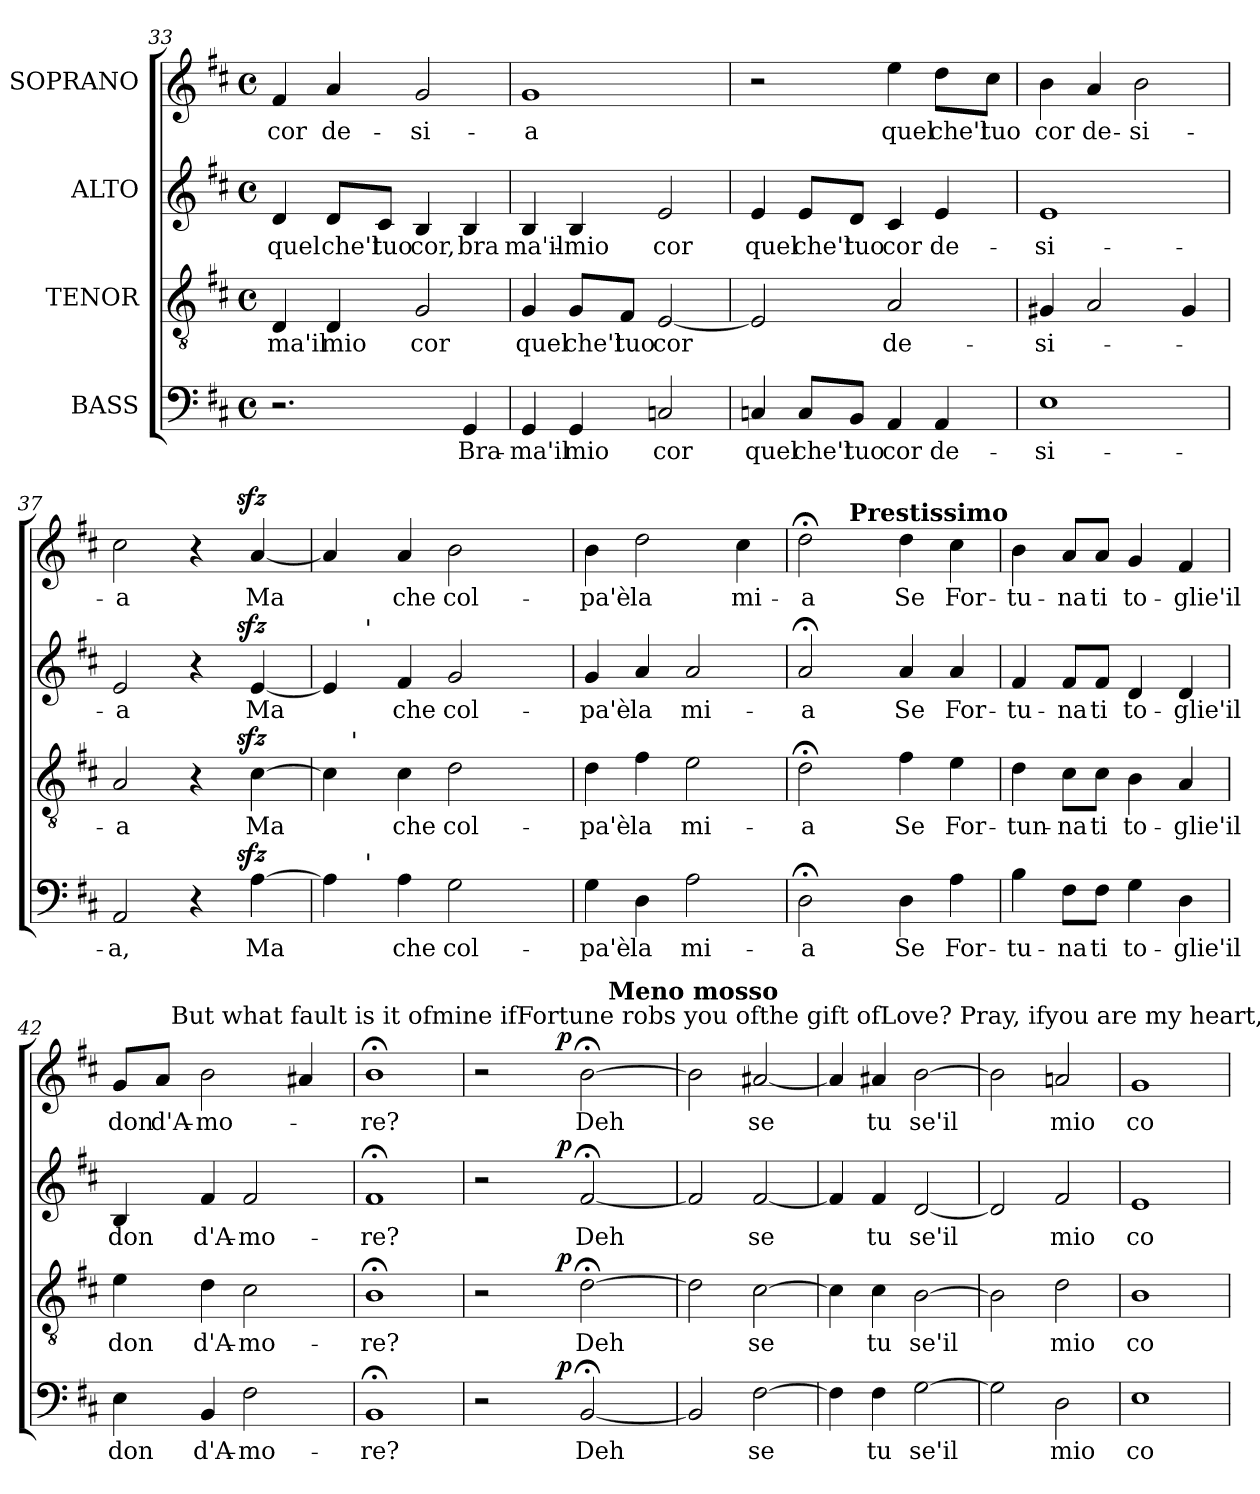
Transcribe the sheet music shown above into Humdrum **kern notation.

**kern	**text	**dynam	**kern	**text	**dynam	**kern	**text	**dynam	**kern	**text	**dynam
*part4	*part4	*part4	*part3	*part3	*part3	*part2	*part2	*part2	*part1	*part1	*part1
*staff4	*staff4	*staff4	*staff3	*staff3	*staff3	*staff2	*staff2	*staff2	*staff1	*staff1	*staff1
*I"BASS	*	*	*I"TENOR	*	*	*I"ALTO	*	*	*I"SOPRANO	*	*
*clefF4	*	*	*clefGv2	*	*	*clefG2	*	*	*clefG2	*	*
*k[f#c#]	*	*	*k[f#c#]	*	*	*k[f#c#]	*	*	*k[f#c#]	*	*
*D:	*	*	*D:	*	*	*D:	*	*	*D:	*	*
*M4/4	*	*	*M4/4	*	*	*M4/4	*	*	*M4/4	*	*
*met(c)	*	*	*met(c)	*	*	*met(c)	*	*	*met(c)	*	*
=33	=33	=33	=33	=33	=33	=33	=33	=33	=33	=33	=33
!	!	!	!	!LO:LY:b	!	!	!LO:LY:b	!	!	!LO:LY:b	!
2.r	.	.	4D/	-ma'il	.	4d/	quel	.	4f#/	cor	.
!	!	!	!	!LO:LY:b	!	!	!LO:LY:b	!	!	!LO:LY:b	!
.	.	.	4D/	mio	.	8d/L	che'l	.	4a/	de-	.
!	!	!	!	!	!	!	!LO:LY:b	!	!	!	!
.	.	.	.	.	.	8c#/J	tuo	.	.	.	.
!	!	!	!	!LO:LY:b	!	!	!LO:LY:b	!	!	!LO:LY:b	!
.	.	.	2G/	cor	.	4B/	cor,	.	2g/	-si-	.
!	!LO:LY:b	!	!	!	!	!	!LO:LY:b	!	!	!	!
4GG/	Bra-	.	.	.	.	4B/	bra	.	.	.	.
=34	=34	=34	=34	=34	=34	=34	=34	=34	=34	=34	=34
!	!LO:LY:b	!	!	!LO:LY:b	!	!	!LO:LY:b	!	!	!LO:LY:b:rj	!
4GG/	-ma'il	.	4G/	quel	.	4B/	ma'il-	.	1g	-a	.
!	!LO:LY:b	!	!	!LO:LY:b	!	!	!LO:LY:b	!	!	!	!
4GG/	mio	.	8G/L	che'l	.	4B/	-mio	.	.	.	.
!	!	!	!	!LO:LY:b	!	!	!	!	!	!	!
.	.	.	8F#/J	tuo	.	.	.	.	.	.	.
!	!LO:LY:b	!	!	!LO:LY:b	!	!	!LO:LY:b	!	!	!	!
2Cn/	cor	.	[<2E/	cor	.	2e/	cor	.	.	.	.
=35	=35	=35	=35	=35	=35	=35	=35	=35	=35	=35	=35
!	!LO:LY:b	!	!	!	!	!	!LO:LY:b	!	!	!	!
4Cn/	quel	.	2E/]	.	.	4e/	quel	.	2r	.	.
!	!LO:LY:b	!	!	!	!	!	!LO:LY:b	!	!	!	!
8C/L	che'l	.	.	.	.	8e/L	che'l	.	.	.	.
!	!LO:LY:b	!	!	!	!	!	!LO:LY:b	!	!	!	!
8BB/J	tuo	.	.	.	.	8d/J	tuo	.	.	.	.
!	!LO:LY:b	!	!	!LO:LY:b	!	!	!LO:LY:b	!	!	!LO:LY:b	!
4AA/	cor	.	2A/	de-	.	4c#/	cor	.	4ee\	quel	.
!	!LO:LY:b	!	!	!	!	!	!LO:LY:b	!	!	!LO:LY:b	!
4AA/	de-	.	.	.	.	4e/	de-	.	8dd\L	che'l	.
!	!	!	!	!	!	!	!	!	!	!LO:LY:b	!
.	.	.	.	.	.	.	.	.	8cc#\J	tuo	.
!!LO:PB:g=z
=36	=36	=36	=36	=36	=36	=36	=36	=36	=36	=36	=36
!	!LO:LY:b	!	!	!LO:LY:b	!	!	!LO:LY:b	!	!	!LO:LY:b	!
1E	-si-	.	4G#X/	-si-	.	1e	-si-	.	4b\	cor	.
!	!	!	!	!	!	!	!	!	!	!LO:LY:b	!
.	.	.	2A/	.	.	.	.	.	4a/	de-	.
!	!	!	!	!	!	!	!	!	!	!LO:LY:b	!
.	.	.	.	.	.	.	.	.	2b\	-si-	.
.	.	.	4G#/	.	.	.	.	.	.	.	.
=37	=37	=37	=37	=37	=37	=37	=37	=37	=37	=37	=37
!	!LO:LY:b	!	!	!LO:LY:b	!	!	!LO:LY:b	!	!	!LO:LY:b	!
*^	*	*	*^	*	*	*^	*	*	*^	*	*
2AA/	2ryy	-a,	.	2A/	2ryy	-a	.	2e/	2ryy	-a	.	2cc#\	2ryy	-a	.
4r	8..ryy	.	.	4r	8..ryy	.	.	4r	8..ryy	.	.	4r	8..ryy	.	.
!	!	!	!LO:DY:a	!	!	!	!LO:DY:a	!	!	!	!LO:DY:a	!	!	!	!LO:DY:a
.	4ryy	.	sfz	.	4ryy	.	sfz	.	4ryy	.	sfz	.	4ryy	.	sfz
!	!	!LO:LY:b	!	!	!	!LO:LY:b	!	!	!	!LO:LY:b	!	!	!	!LO:LY:b	!
[>4A\	.	Ma	.	[>4c#\	.	Ma	.	[<4e/	.	Ma	.	[<4a/	.	Ma	.
.	32ryy	.	.	.	32ryy	.	.	.	32ryy	.	.	.	32ryy	.	.
*	*	*	*	*	*	*	*	*	*	*	*	*v	*v	*	*
=38	=38	=38	=38	=38	=38	=38	=38	=38	=38	=38	=38	=38	=38	=38
4A\]	8ryy	.	.	4c#\]	16.ryy	.	.	4e/]	8ryy	.	.	4a/]	.	.
!	!	!	!	!	!LO:TX:a:t='	!	!	!	!	!	!	!	!	!
.	.	.	.	.	2ryy	.	.	.	.	.	.	.	.	.
!	!	!	!	!	!	!	!	!	!LO:TX:a:t='	!	!	!	!	!
!	!LO:TX:a:t='	!	!	!	!	!	!	!	!	!	!	!	!	!
.	2..ryy	.	.	.	.	.	.	.	2..ryy	.	.	.	.	.
!	!	!LO:LY:b	!	!	!	!LO:LY:b	!	!	!	!LO:LY:b	!	!	!LO:LY:b	!
4A\	.	che	.	4c#\	.	che	.	4f#/	.	che	.	4a/	che	.
!	!	!LO:LY:b	!	!	!	!LO:LY:b	!	!	!	!LO:LY:b	!	!	!LO:LY:b	!
2G\	.	col-	.	2d\	.	col-	.	2g/	.	col-	.	2b\	col-	.
.	.	.	.	.	4ryy	.	.	.	.	.	.	.	.	.
.	.	.	.	.	8ryy	.	.	.	.	.	.	.	.	.
.	.	.	.	.	32ryy	.	.	.	.	.	.	.	.	.
=39	=39	=39	=39	=39	=39	=39	=39	=39	=39	=39	=39	=39	=39	=39
!	!	!LO:LY:b	!	!	!	!LO:LY:b	!	!	!	!LO:LY:b	!	!	!LO:LY:b	!
*v	*v	*	*	*	*	*	*	*v	*v	*	*	*	*	*
*	*	*	*v	*v	*	*	*	*	*	*	*	*
4G\	-pa'è	.	4d\	-pa'è	.	4g/	-pa'è	.	4b\	-pa'è	.
!	!LO:LY:b	!	!	!LO:LY:b	!	!	!LO:LY:b	!	!	!LO:LY:b	!
4D\	la	.	4f#\	la	.	4a/	la	.	2dd\	la	.
!	!LO:LY:b	!	!	!LO:LY:b	!	!	!LO:LY:b	!	!	!	!
2A\	mi-	.	2e\	mi-	.	2a/	mi-	.	.	.	.
!	!	!	!	!	!	!	!	!	!	!LO:LY:b	!
.	.	.	.	.	.	.	.	.	4cc#\	mi-	.
=40	=40	=40	=40	=40	=40	=40	=40	=40	=40	=40	=40
!	!LO:LY:b	!	!	!LO:LY:b	!	!	!LO:LY:b	!	!	!LO:LY:b	!
*	*	*	*	*	*	*	*	*	*^	*	*
2D;<\	-a	.	2d;<\	-a	.	2a;/	-a	.	2dd;<\	4ryy	-a	.
!	!	!	!	!	!	!	!	!	!	!LO:TX:a:B:t=Prestissimo	!	!
.	.	.	.	.	.	.	.	.	.	2.ryy	.	.
!	!LO:LY:b	!	!	!LO:LY:b	!	!	!LO:LY:b	!	!	!	!LO:LY:b	!
4D\	Se	.	4f#\	Se	.	4a/	Se	.	4dd\	.	Se	.
!	!LO:LY:b	!	!	!LO:LY:b	!	!	!LO:LY:b	!	!	!	!LO:LY:b	!
4A\	For-	.	4e\	For-	.	4a/	For-	.	4cc#\	.	For-	.
=41	=41	=41	=41	=41	=41	=41	=41	=41	=41	=41	=41	=41
!	!LO:LY:b	!	!	!LO:LY:b	!	!	!LO:LY:b	!	!	!	!LO:LY:b	!
*	*	*	*	*	*	*	*	*	*v	*v	*	*
4B\	-tu-	.	4d\	-tun-	.	4f#/	-tu-	.	4b\	-tu-	.
!	!LO:LY:b	!	!	!LO:LY:b	!	!	!LO:LY:b	!	!	!LO:LY:b	!
8F#\L	-na	.	8c#\L	-na	.	8f#/L	-na	.	8a/L	-na	.
!	!LO:LY:b	!	!	!LO:LY:b	!	!	!LO:LY:b	!	!	!LO:LY:b	!
8F#\J	ti	.	8c#\J	ti	.	8f#/J	ti	.	8a/J	ti	.
!	!LO:LY:b	!	!	!LO:LY:b	!	!	!LO:LY:b	!	!	!LO:LY:b	!
4G\	to-	.	4B\	to-	.	4d/	to-	.	4g/	to-	.
!	!LO:LY:b	!	!	!LO:LY:b	!	!	!LO:LY:b	!	!	!LO:LY:b	!
4D\	-glie'il	.	4A/	-glie'il	.	4d/	-glie'il	.	4f#/	-glie'il	.
!!LO:LB:g=z
=42	=42	=42	=42	=42	=42	=42	=42	=42	=42	=42	=42
!	!LO:LY:b	!	!	!LO:LY:b	!	!	!LO:LY:b	!	!	!LO:LY:b	!
*	*	*	*	*	*	*	*	*	*^	*	*
4E\	don	.	4e\	don	.	4B/	don	.	8g/L	8ryy	don	.
!	!	!	!	!	!	!	!	!	!	!	!LO:LY:b	!
.	.	.	.	.	.	.	.	.	8a/J	32ryy	d'A-	.
!	!	!	!	!	!	!	!	!	!	!LO:TX:a:t=But what fault is it ofmine ifFortune robs you ofthe gift ofLove? Pray, ifyou are my heart,	!	!
.	.	.	.	.	.	.	.	.	.	2ryy	.	.
!	!LO:LY:b	!	!	!LO:LY:b	!	!	!LO:LY:b	!	!	!	!LO:LY:b	!
4BB/	d'A-	.	4d\	d'A-	.	4f#/	d'A-	.	2b\	.	-mo-	.
!	!LO:LY:b	!	!	!LO:LY:b	!	!	!LO:LY:b	!	!	!	!	!
2F#\	-mo-	.	2c#\	-mo-	.	2f#/	-mo-	.	.	.	.	.
.	.	.	.	.	.	.	.	.	.	4ryy	.	.
.	.	.	.	.	.	.	.	.	4a#X/	.	.	.
.	.	.	.	.	.	.	.	.	.	16.ryy	.	.
=43	=43	=43	=43	=43	=43	=43	=43	=43	=43	=43	=43	=43
!	!LO:LY:b	!	!	!LO:LY:b	!	!	!LO:LY:b	!	!	!	!LO:LY:b	!
*	*	*	*	*	*	*	*	*	*v	*v	*	*
1BB;	-re?	.	1B;<	-re?	.	1f#;	-re?	.	1b;<	-re?	.
=44	=44	=44	=44	=44	=44	=44	=44	=44	=44	=44	=44
*^	*	*	*^	*	*	*^	*	*	*^	*	*
*	*	*	*	*	*	*	*	*	*	*	*	*	*^	*	*
2r	4ryy	.	.	2r	4ryy	.	.	2r	4ryy	.	.	2r	4ryy	2ryy	.	.
.	8ryy	.	.	.	8ryy	.	.	.	8ryy	.	.	.	8ryy	.	.	.
.	32ryy	.	.	.	32ryy	.	.	.	32ryy	.	.	.	32ryy	.	.	.
!	!	!	!LO:DY:a	!	!	!	!LO:DY:a	!	!	!	!LO:DY:a	!	!	!	!	!LO:DY:a
.	2ryy	.	p	.	2ryy	.	p	.	2ryy	.	p	.	2ryy	.	.	p
!	!	!LO:LY:b	!	!	!	!LO:LY:b	!	!	!	!LO:LY:b	!	!	!	!	!LO:LY:b	!
[<2BB;/	.	Deh	.	[>2d;<\	.	Deh	.	[<2f#;/	.	Deh	.	[>2b;<\	.	8ryy	Deh	.
!	!	!	!	!	!	!	!	!	!	!	!	!	!	!LO:TX:a:B:t=Meno mosso	!	!
.	.	.	.	.	.	.	.	.	.	.	.	.	.	4.ryy	.	.
.	16.ryy	.	.	.	16.ryy	.	.	.	16.ryy	.	.	.	16.ryy	.	.	.
*v	*v	*	*	*	*	*	*	*v	*v	*	*	*v	*v	*v	*	*
*	*	*	*v	*v	*	*	*	*	*	*	*	*
=45	=45	=45	=45	=45	=45	=45	=45	=45	=45	=45	=45
2BB/]	.	.	2d\]	.	.	2f#/]	.	.	2b\]	.	.
!	!LO:LY:b	!	!	!LO:LY:b	!	!	!LO:LY:b	!	!	!LO:LY:b	!
[>2F#\	se	.	[>2c#\	se	.	[<2f#/	se	.	[<2a#X/	se	.
=46	=46	=46	=46	=46	=46	=46	=46	=46	=46	=46	=46
4F#\]	.	.	4c#\]	.	.	4f#/]	.	.	4a#/]	.	.
!	!LO:LY:b	!	!	!LO:LY:b	!	!	!LO:LY:b	!	!	!LO:LY:b	!
4F#\	tu	.	4c#\	tu	.	4f#/	tu	.	4a#X/	tu	.
!	!LO:LY:b	!	!	!LO:LY:b	!	!	!LO:LY:b	!	!	!LO:LY:b	!
[>2G\	se'il	.	[>2B\	se'il	.	[<2d/	se'il	.	[>2b\	se'il	.
=47	=47	=47	=47	=47	=47	=47	=47	=47	=47	=47	=47
2G\]	.	.	2B\]	.	.	2d/]	.	.	2b\]	.	.
!	!LO:LY:b	!	!	!LO:LY:b	!	!	!LO:LY:b	!	!	!LO:LY:b	!
2D\	mio	.	2d\	mio	.	2f#/	mio	.	2an/	mio	.
=48	=48	=48	=48	=48	=48	=48	=48	=48	=48	=48	=48
!	!LO:LY:b	!	!	!LO:LY:b	!	!	!LO:LY:b	!	!	!LO:LY:b	!
1E	co-	.	1B	co-	.	1e	co-	.	1g	co-	.
=	=	=	=	=	=	=	=	=	=	=	=
*-	*-	*-	*-	*-	*-	*-	*-	*-	*-	*-	*-
